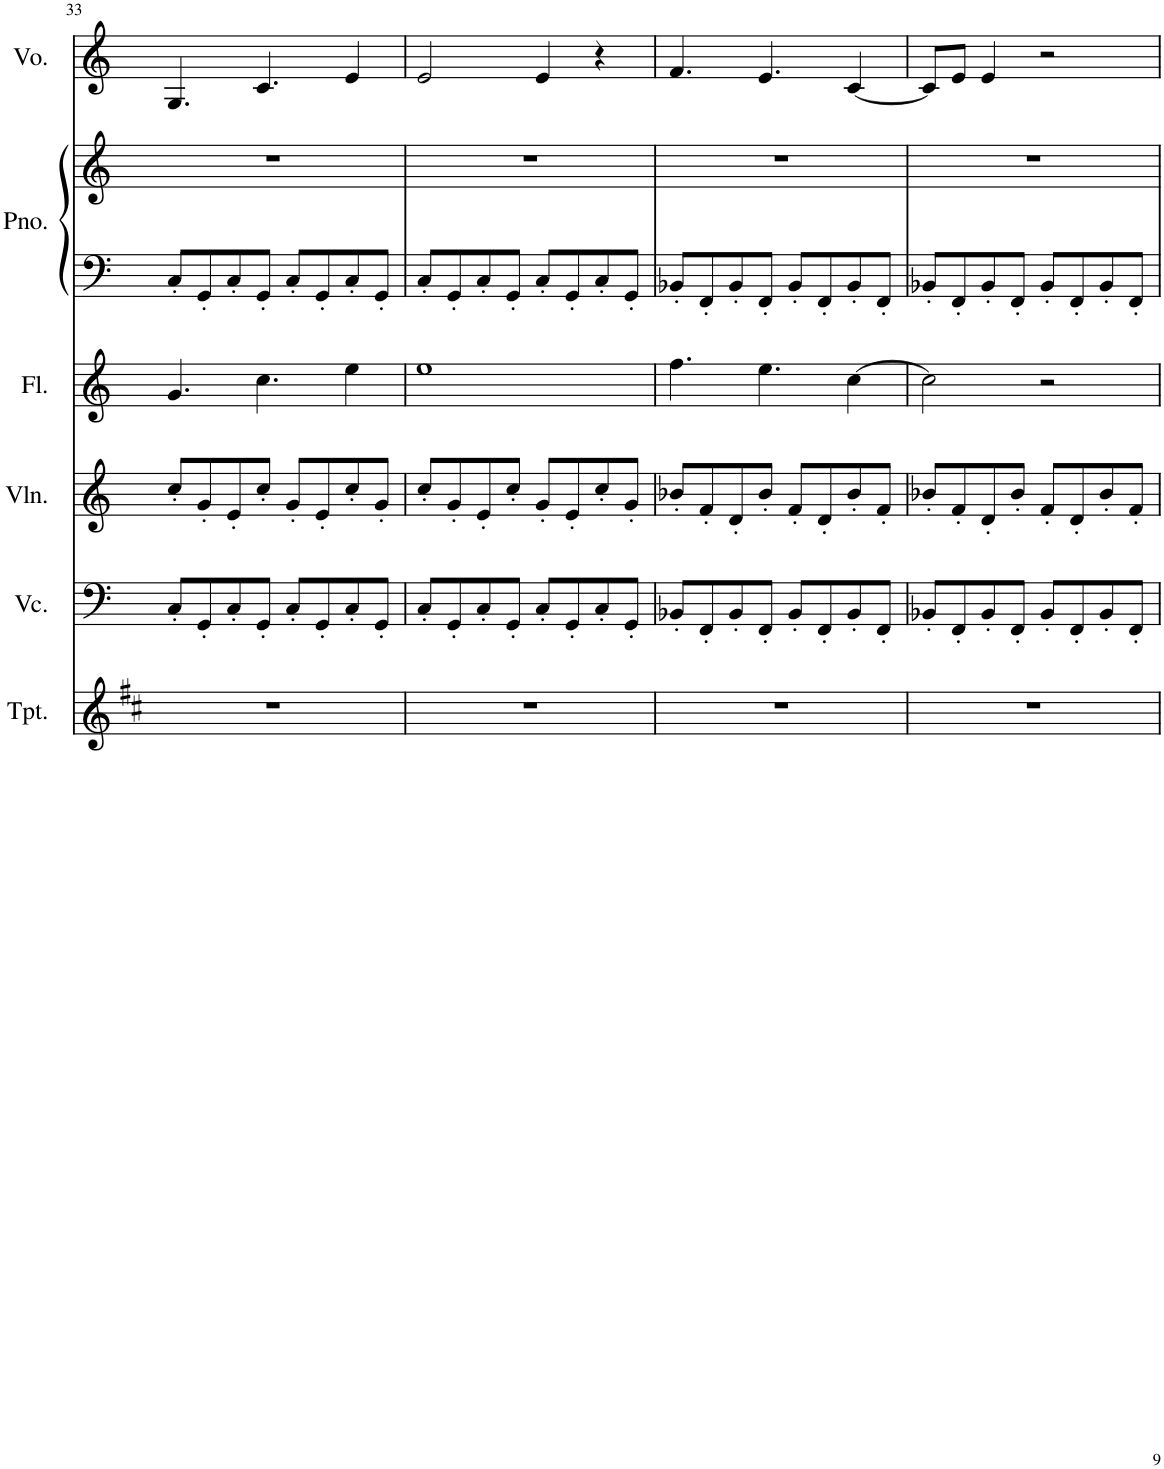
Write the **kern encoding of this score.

**kern	**kern	**kern	**kern	**kern	**kern	**kern
*part6	*part5	*part4	*part3	*part2	*part2	*part1
*staff7	*staff6	*staff5	*staff4	*staff3	*staff2	*staff1
*I"Trumpet	*I"Violoncello	*I"Violin	*I"Flute	*I"Piano	*	*I"Voice
*I'Tpt.	*I'Vc.	*I'Vln.	*I'Fl.	*I'Pno.	*	*I'Vo.
!!LO:PB:g=z
*clefG2	*clefF4	*clefG2	*clefG2	*clefF4	*clefG2	*clefG2
*Trd1c2	*	*	*	*	*	*
*k[f#c#]	*k[]	*k[]	*k[]	*k[]	*k[]	*k[]
*M4/4	*M4/4	*M4/4	*M4/4	*M4/4	*M4/4	*M4/4
=33	=33	=33	=33	=33	=33	=33
1r	8C'/L	8cc'/L	4.g/	8C'/L	1r	4.G/
.	8GG'/	8g'/	.	8GG'/	.	.
.	8C'/	8e'/	.	8C'/	.	.
.	8GG'/J	8cc'/J	4.cc\	8GG'/J	.	4.c/
.	8C'/L	8g'/L	.	8C'/L	.	.
.	8GG'/	8e'/	.	8GG'/	.	.
.	8C'/	8cc'/	4ee\	8C'/	.	4e/
.	8GG'/J	8g'/J	.	8GG'/J	.	.
=34	=34	=34	=34	=34	=34	=34
1r	8C'/L	8cc'/L	1ee	8C'/L	1r	2e/
.	8GG'/	8g'/	.	8GG'/	.	.
.	8C'/	8e'/	.	8C'/	.	.
.	8GG'/J	8cc'/J	.	8GG'/J	.	.
.	8C'/L	8g'/L	.	8C'/L	.	4e/
.	8GG'/	8e'/	.	8GG'/	.	.
.	8C'/	8cc'/	.	8C'/	.	4r
.	8GG'/J	8g'/J	.	8GG'/J	.	.
=35	=35	=35	=35	=35	=35	=35
1r	8BB-X'/L	8b-X'/L	4.ff\	8BB-X'/L	1r	4.f/
.	8FF'/	8f'/	.	8FF'/	.	.
.	8BB-'/	8d'/	.	8BB-'/	.	.
.	8FF'/J	8b-'/J	4.ee\	8FF'/J	.	4.e/
.	8BB-'/L	8f'/L	.	8BB-'/L	.	.
.	8FF'/	8d'/	.	8FF'/	.	.
.	8BB-'/	8b-'/	[4cc\	8BB-'/	.	[4c/
.	8FF'/J	8f'/J	.	8FF'/J	.	.
=36	=36	=36	=36	=36	=36	=36
1r	8BB-X'/L	8b-X'/L	2cc\]	8BB-X'/L	1r	8c/L]
.	8FF'/	8f'/	.	8FF'/	.	8e/J
.	8BB-'/	8d'/	.	8BB-'/	.	4e/
.	8FF'/J	8b-'/J	.	8FF'/J	.	.
.	8BB-'/L	8f'/L	2r	8BB-'/L	.	2r
.	8FF'/	8d'/	.	8FF'/	.	.
.	8BB-'/	8b-'/	.	8BB-'/	.	.
.	8FF'/J	8f'/J	.	8FF'/J	.	.
=	=	=	=	=	=	=
*-	*-	*-	*-	*-	*-	*-
